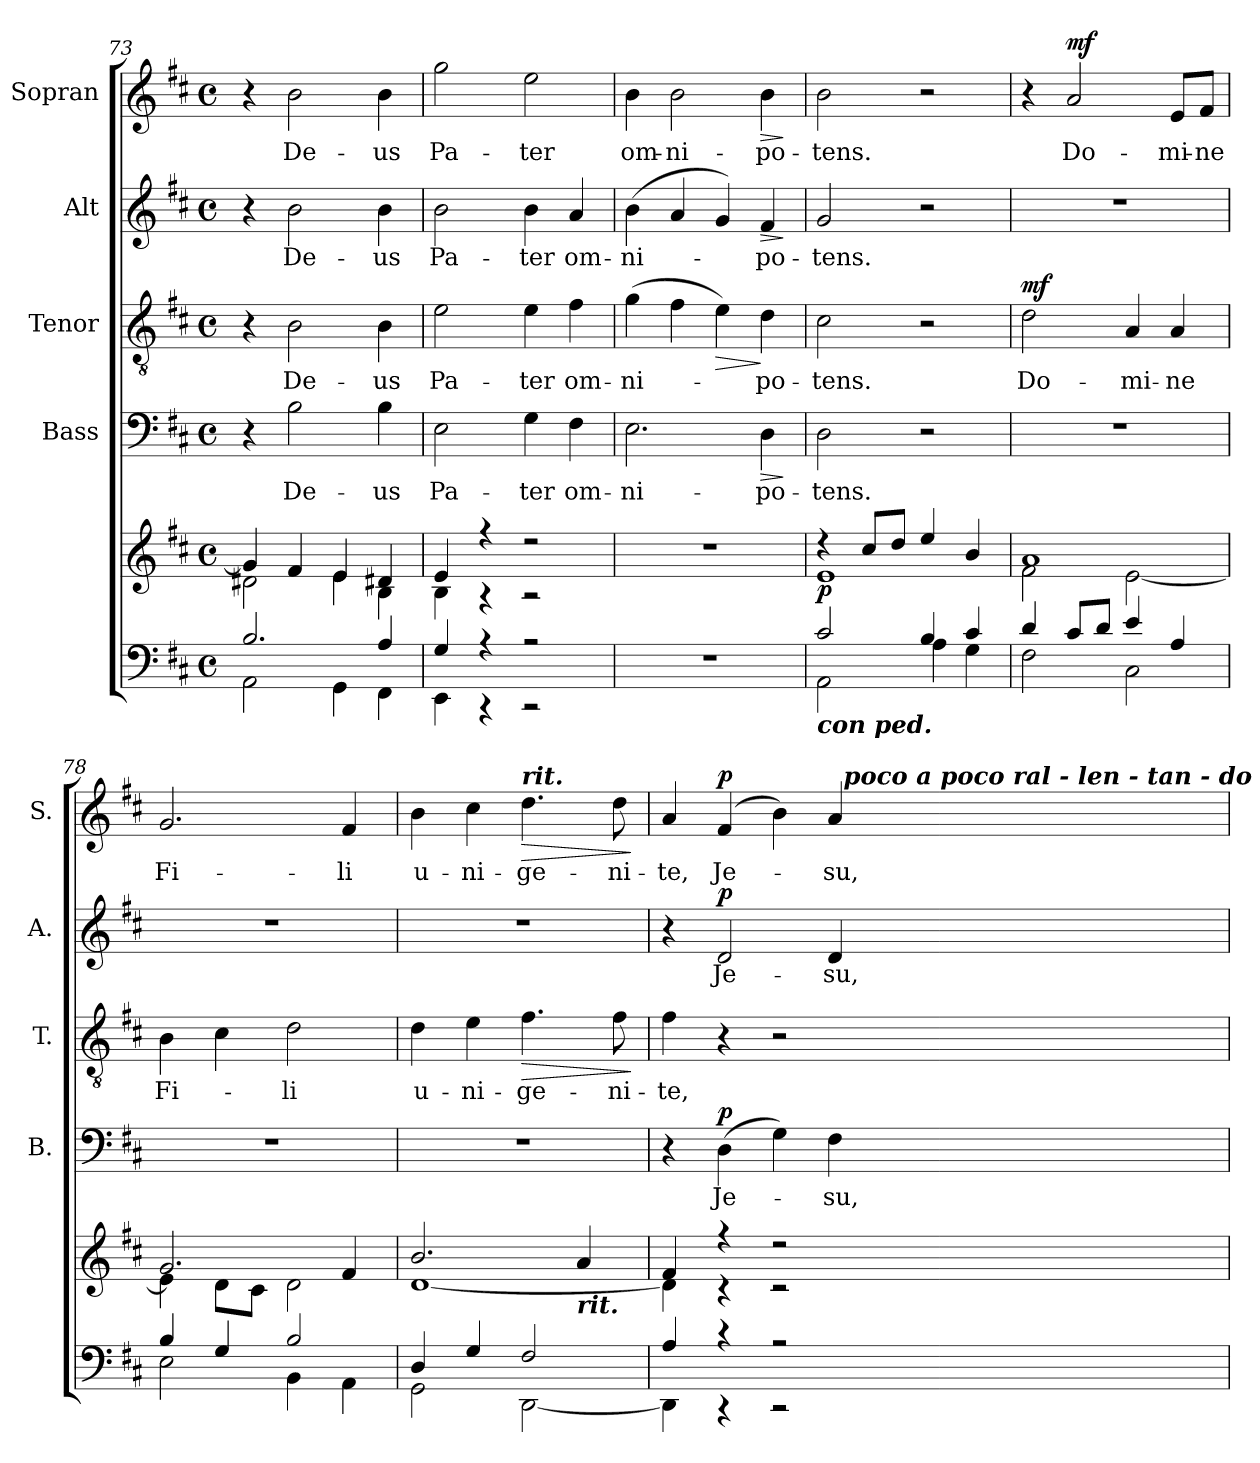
**kern	**kern	**dynam	**kern	**text	**dynam	**kern	**text	**dynam	**kern	**text	**dynam	**kern	**text	**dynam
*part5	*part5	*part5	*part4	*part4	*part4	*part3	*part3	*part3	*part2	*part2	*part2	*part1	*part1	*part1
*staff6	*staff5	*staff5/6	*staff4	*staff4	*staff4	*staff3	*staff3	*staff3	*staff2	*staff2	*staff2	*staff1	*staff1	*staff1
*	*	*	*I"Bass	*	*	*I"Tenor	*	*	*I"Alt	*	*	*I"Sopran	*	*
*	*	*	*I'B.	*	*	*I'T.	*	*	*I'A.	*	*	*I'S.	*	*
!!LO:PB:g=z
*clefF4	*clefG2	*	*clefF4	*	*	*clefGv2	*	*	*clefG2	*	*	*clefG2	*	*
*k[f#c#]	*k[f#c#]	*	*k[f#c#]	*	*	*k[f#c#]	*	*	*k[f#c#]	*	*	*k[f#c#]	*	*
*D:	*D:	*	*D:	*	*	*D:	*	*	*D:	*	*	*D:	*	*
*M4/4	*M4/4	*	*M4/4	*	*	*M4/4	*	*	*M4/4	*	*	*M4/4	*	*
*met(c)	*met(c)	*	*met(c)	*	*	*met(c)	*	*	*met(c)	*	*	*met(c)	*	*
=73	=73	=73	=73	=73	=73	=73	=73	=73	=73	=73	=73	=73	=73	=73
*^	*^	*	*	*	*	*	*	*	*	*	*	*	*	*
2.B/	2AA\	4g/]	2d#X\	.	4r	.	.	4r	.	.	4r	.	.	4r	.	.
!	!	!	!	!	!	!LO:LY:b	!	!	!LO:LY:b	!	!	!LO:LY:b	!	!	!LO:LY:b	!
.	.	4f#/	.	.	2B\	De-	.	2B\	De-	.	2b\	De-	.	2b\	De-	.
.	4GG\	4e/	4e\	.	.	.	.	.	.	.	.	.	.	.	.	.
!	!	!	!	!	!	!LO:LY:b	!	!	!LO:LY:b	!	!	!LO:LY:b	!	!	!LO:LY:b	!
4A/	4FF#\	4d#X/	4B\	.	4B\	-us	.	4B\	-us	.	4b\	-us	.	4b\	-us	.
=74	=74	=74	=74	=74	=74	=74	=74	=74	=74	=74	=74	=74	=74	=74	=74	=74
!	!	!	!	!	!	!LO:LY:b	!	!	!LO:LY:b	!	!	!LO:LY:b	!	!	!LO:LY:b	!
4G/	4EE\	4e/	4B\	.	2E\	Pa-	.	2e\	Pa-	.	2b\	Pa-	.	2gg\	Pa-	.
4r	4r	4r	4r	.	.	.	.	.	.	.	.	.	.	.	.	.
!	!	!	!	!	!	!LO:LY:b	!	!	!LO:LY:b	!	!	!LO:LY:b	!	!	!LO:LY:b	!
2r	2r	2r	2r	.	4G\	-ter	.	4e\	-ter	.	4b\	-ter	.	2ee\	-ter	.
!	!	!	!	!	!	!LO:LY:b	!	!	!LO:LY:b	!	!	!LO:LY:b	!	!	!	!
.	.	.	.	.	4F#\	om-	.	4f#\	om-	.	4a/	om-	.	.	.	.
*v	*v	*	*	*	*	*	*	*	*	*	*	*	*	*	*	*
*	*v	*v	*	*	*	*	*	*	*	*	*	*	*	*	*
=75	=75	=75	=75	=75	=75	=75	=75	=75	=75	=75	=75	=75	=75	=75
!	!	!	!	!LO:LY:b	!	!	!LO:LY:b	!	!	!LO:LY:b	!	!	!LO:LY:b	!
1r	1r	.	2.E\	-ni-	.	(>4g\	-ni-	.	(>4b\	-ni-	.	4b\	om-	.
!	!	!	!	!	!	!	!	!	!	!	!	!	!LO:LY:b	!
.	.	.	.	.	.	4f#\	.	.	4a/	.	.	2b\	-ni-	.
!	!	!	!	!	!	!	!	!LO:HP:b	!	!	!	!	!	!
.	.	.	.	.	.	4e\)	.	>	4g/)	.	.	.	.	.
!	!	!	!	!LO:LY:b	!LO:HP:b	!	!LO:LY:b	!	!	!LO:LY:b	!LO:HP:b	!	!LO:LY:b	!LO:HP:b
.	.	.	4D\	-po-	>	4d\	-po-	]	4f#/	-po-	>	4b\	-po-	>
.	.	.	.	.	]	.	.	.	.	.	]	.	.	]
=76	=76	=76	=76	=76	=76	=76	=76	=76	=76	=76	=76	=76	=76	=76
*^	*^	*	*	*	*	*	*	*	*	*	*	*	*	*
!LO:TX:b:Bi:t=con ped.	!	!	!	!	!	!	!	!	!	!	!	!	!	!	!	!
!	!	!	!	!LO:DY:b	!	!LO:LY:b	!	!	!LO:LY:b	!	!	!LO:LY:b	!	!	!LO:LY:b	!
2c#/	2AA\	4rdd	1e	p	2D\	-tens.	.	2c#\	-tens.	.	2g/	-tens.	.	2b\	-tens.	.
.	.	8cc#/L	.	.	.	.	.	.	.	.	.	.	.	.	.	.
.	.	8dd/J	.	.	.	.	.	.	.	.	.	.	.	.	.	.
4B/	4A\	4ee/	.	.	2r	.	.	2r	.	.	2r	.	.	2r	.	.
4c#/	4G\	4b/	.	.	.	.	.	.	.	.	.	.	.	.	.	.
=77	=77	=77	=77	=77	=77	=77	=77	=77	=77	=77	=77	=77	=77	=77	=77	=77
!	!	!	!	!	!	!	!	!	!LO:LY:b	!LO:DY:a	!	!	!	!	!	!
4d/	2F#\	1a	2f#\	.	1r	.	.	2d\	Do-	mf	1r	.	.	4r	.	.
!	!	!	!	!	!	!	!	!	!	!	!	!	!	!	!LO:LY:b	!LO:DY:a
8c#/L	.	.	.	.	.	.	.	.	.	.	.	.	.	2a/	Do-	mf
8d/J	.	.	.	.	.	.	.	.	.	.	.	.	.	.	.	.
!	!	!	!	!	!	!	!	!	!LO:LY:b	!	!	!	!	!	!	!
4e/	2C#\	.	[<2e\	.	.	.	.	4A/	-mi-	.	.	.	.	.	.	.
!	!	!	!	!	!	!	!	!	!LO:LY:b	!	!	!	!	!	!LO:LY:b	!
4A/	.	.	.	.	.	.	.	4A/	-ne	.	.	.	.	8e/L	-mi-	.
!	!	!	!	!	!	!	!	!	!	!	!	!	!	!	!LO:LY:b	!
.	.	.	.	.	.	.	.	.	.	.	.	.	.	8f#/J	-ne	.
=78	=78	=78	=78	=78	=78	=78	=78	=78	=78	=78	=78	=78	=78	=78	=78	=78
!	!	!	!	!	!	!	!	!	!LO:LY:b	!	!	!	!	!	!LO:LY:b	!
4B/	2E\	2.g/	4e\]	.	1r	.	.	4B\	Fi-	.	1r	.	.	2.g/	Fi-	.
4G/	.	.	8d\L	.	.	.	.	4c#\	.	.	.	.	.	.	.	.
.	.	.	8c#\J	.	.	.	.	.	.	.	.	.	.	.	.	.
!	!	!	!	!	!	!	!	!	!LO:LY:b	!	!	!	!	!	!	!
2B/	4BB\	.	2d\	.	.	.	.	2d\	-li	.	.	.	.	.	.	.
!	!	!	!	!	!	!	!	!	!	!	!	!	!	!	!LO:LY:b	!
.	4AA\	4f#/	.	.	.	.	.	.	.	.	.	.	.	4f#/	-li	.
!!LO:LB:g=z
=79	=79	=79	=79	=79	=79	=79	=79	=79	=79	=79	=79	=79	=79	=79	=79	=79
!	!	!	!	!	!	!	!	!	!LO:LY:b	!	!	!	!	!	!LO:LY:b	!
4D/	2GG\	2.b/	[<1d	.	1r	.	.	4d\	u-	.	1r	.	.	4b\	u-	.
!	!	!	!	!	!	!	!	!	!LO:LY:b	!	!	!	!	!	!LO:LY:b	!
4G/	.	.	.	.	.	.	.	4e\	-ni-	.	.	.	.	4cc#\	-ni-	.
!	!	!	!	!	!	!	!	!	!	!	!	!	!	!LO:TX:a:Bi:t=rit.	!	!
!	!	!	!	!	!	!	!	!	!LO:LY:b	!LO:HP:b	!	!	!	!	!LO:LY:b	!LO:HP:b
2F#/	[<2DD\	.	.	.	.	.	.	4.f#\	-ge-	>	.	.	.	4.dd\	-ge-	>
!	!	!LO:TX:b:Bi:t=rit.	!	!	!	!	!	!	!	!	!	!	!	!	!	!
.	.	4a/	.	.	.	.	.	.	.	.	.	.	.	.	.	.
!	!	!	!	!	!	!	!	!	!LO:LY:b	!	!	!	!	!	!LO:LY:b	!
.	.	.	.	.	.	.	.	8f#\	-ni-	.	.	.	.	8dd\	-ni-	.
*v	*v	*	*	*	*	*	*	*	*	*	*	*	*	*	*	*
*	*v	*v	*	*	*	*	*	*	*	*	*	*	*	*	*
.	.	.	.	.	.	.	.	]	.	.	.	.	.	]
=80	=80	=80	=80	=80	=80	=80	=80	=80	=80	=80	=80	=80	=80	=80
*^	*^	*	*	*	*	*	*	*	*	*	*	*	*	*
!	!	!	!	!	!	!	!	!	!LO:LY:b	!	!	!	!	!	!LO:LY:b	!
*	*	*	*	*	*	*	*	*	*	*	*	*	*	*^	*	*
4A/	4DD\]	4f#/	4d\]	.	4r	.	.	4f#\	-te,	.	4r	.	.	4a/	2ryy	-te,	.
!	!	!	!	!	!	!LO:LY:b	!LO:DY:a	!	!	!	!	!LO:LY:b	!LO:DY:a	!	!	!LO:LY:b	!LO:DY:a
4r	4r	4r	4r	.	(>4D\	Je-	p	4r	.	.	2d/	Je-	p	(4f#/	.	Je-	p
2r	2r	2r	2r	.	4G\)	.	.	2r	.	.	.	.	.	4b\)	4ryy	.	.
!	!	!	!	!	!	!LO:LY:b	!	!	!	!	!	!LO:LY:b	!	!	!	!LO:LY:b	!
.	.	.	.	.	4F#\	-su,	.	.	.	.	4d/	-su,	.	4a/	32ryy	-su,	.
!	!	!	!	!	!	!	!	!	!	!	!	!	!	!	!LO:TX:a:Bi:t=poco  a  poco  ral - len - tan - do	!	!
.	.	.	.	.	.	.	.	.	.	.	.	.	.	.	8..ryy	.	.
*v	*v	*	*	*	*	*	*	*	*	*	*	*	*	*v	*v	*	*
*	*v	*v	*	*	*	*	*	*	*	*	*	*	*	*	*
=	=	=	=	=	=	=	=	=	=	=	=	=	=	=
*-	*-	*-	*-	*-	*-	*-	*-	*-	*-	*-	*-	*-	*-	*-
